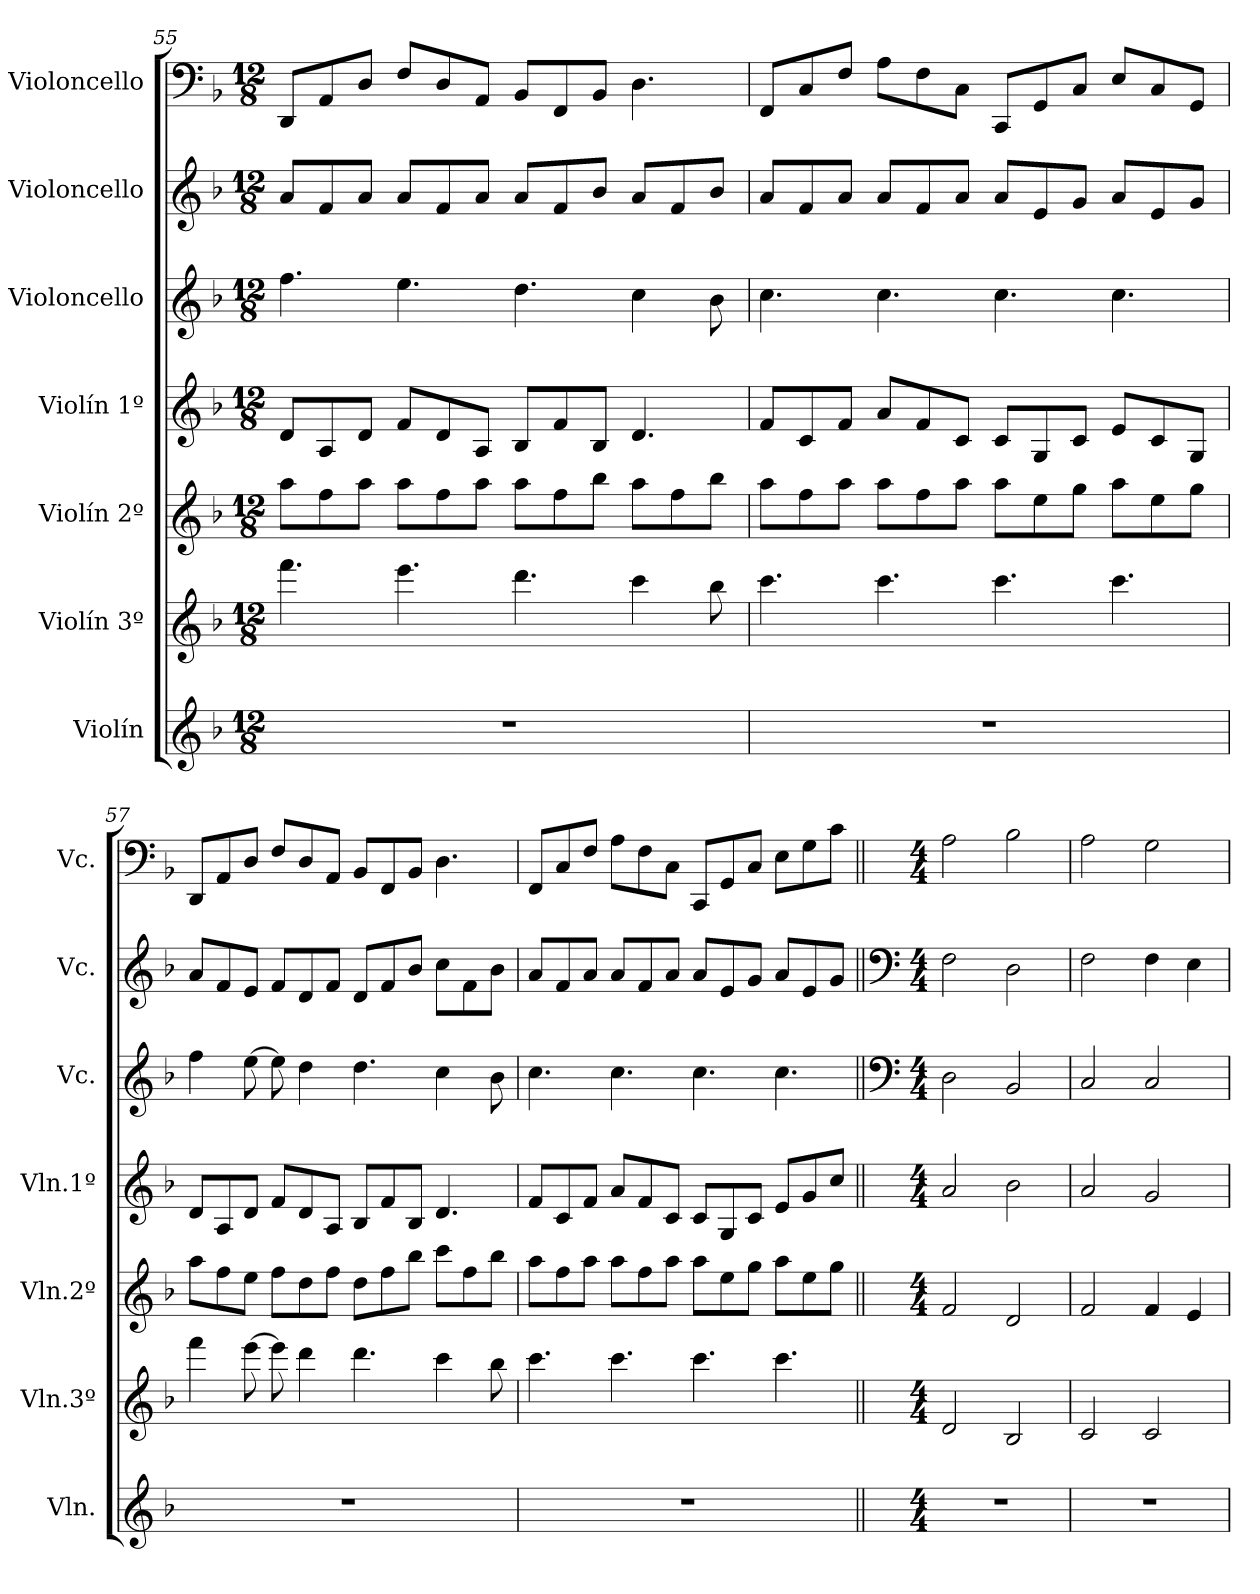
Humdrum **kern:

**kern	**kern	**kern	**kern	**kern	**kern	**kern
*part7	*part6	*part5	*part4	*part3	*part2	*part1
*staff7	*staff6	*staff5	*staff4	*staff3	*staff2	*staff1
*I"Violín	*I"Violín 3º	*I"Violín 2º	*I"Violín 1º	*I"Violoncello	*I"Violoncello	*I"Violoncello
*I'Vln.	*I'Vln.3º	*I'Vln.2º	*I'Vln.1º	*I'Vc.	*I'Vc.	*I'Vc.
*clefG2	*clefG2	*clefG2	*clefG2	*clefG2	*clefG2	*clefF4
*k[b-]	*k[b-]	*k[b-]	*k[b-]	*k[b-]	*k[b-]	*k[b-]
*M12/8	*M12/8	*M12/8	*M12/8	*M12/8	*M12/8	*M12/8
=55	=55	=55	=55	=55	=55	=55
1.r	4.fff\	8aa\L	8d/L	4.ff\	8a/L	8DD/L
.	.	8ff\	8A/	.	8f/	8AA/
.	.	8aa\J	8d/J	.	8a/J	8D/J
.	4.eee\	8aa\L	8f/L	4.ee\	8a/L	8F/L
.	.	8ff\	8d/	.	8f/	8D/
.	.	8aa\J	8A/J	.	8a/J	8AA/J
.	4.ddd\	8aa\L	8B-/L	4.dd\	8a/L	8BB-/L
.	.	8ff\	8f/	.	8f/	8FF/
.	.	8bb-\J	8B-/J	.	8b-/J	8BB-/J
.	4ccc\	8aa\L	4.d/	4cc\	8a/L	4.D\
.	.	8ff\	.	.	8f/	.
.	8bb-\	8bb-\J	.	8b-\	8b-/J	.
=56	=56	=56	=56	=56	=56	=56
1.r	4.ccc\	8aa\L	8f/L	4.cc\	8a/L	8FF/L
.	.	8ff\	8c/	.	8f/	8C/
.	.	8aa\J	8f/J	.	8a/J	8F/J
.	4.ccc\	8aa\L	8a/L	4.cc\	8a/L	8A\L
.	.	8ff\	8f/	.	8f/	8F\
.	.	8aa\J	8c/J	.	8a/J	8C\J
.	4.ccc\	8aa\L	8c/L	4.cc\	8a/L	8CC/L
.	.	8ee\	8G/	.	8e/	8GG/
.	.	8gg\J	8c/J	.	8g/J	8C/J
.	4.ccc\	8aa\L	8e/L	4.cc\	8a/L	8E/L
.	.	8ee\	8c/	.	8e/	8C/
.	.	8gg\J	8G/J	.	8g/J	8GG/J
!!LO:LB:g=z
=57	=57	=57	=57	=57	=57	=57
1.r	4fff\	8aa\L	8d/L	4ff\	8a/L	8DD/L
.	.	8ff\	8A/	.	8f/	8AA/
.	[8eee\	8ee\J	8d/J	[8ee\	8e/J	8D/J
.	8eee\]	8ff\L	8f/L	8ee\]	8f/L	8F/L
.	4ddd\	8dd\	8d/	4dd\	8d/	8D/
.	.	8ff\J	8A/J	.	8f/J	8AA/J
.	4.ddd\	8dd\L	8B-/L	4.dd\	8d/L	8BB-/L
.	.	8ff\	8f/	.	8f/	8FF/
.	.	8bb-\J	8B-/J	.	8b-/J	8BB-/J
.	4ccc\	8ccc\L	4.d/	4cc\	8cc\L	4.D\
.	.	8ff\	.	.	8f\	.
.	8bb-\	8bb-\J	.	8b-\	8b-\J	.
=58	=58	=58	=58	=58	=58	=58
1.r	4.ccc\	8aa\L	8f/L	4.cc\	8a/L	8FF/L
.	.	8ff\	8c/	.	8f/	8C/
.	.	8aa\J	8f/J	.	8a/J	8F/J
.	4.ccc\	8aa\L	8a/L	4.cc\	8a/L	8A\L
.	.	8ff\	8f/	.	8f/	8F\
.	.	8aa\J	8c/J	.	8a/J	8C\J
.	4.ccc\	8aa\L	8c/L	4.cc\	8a/L	8CC/L
.	.	8ee\	8G/	.	8e/	8GG/
.	.	8gg\J	8c/J	.	8g/J	8C/J
.	4.ccc\	8aa\L	8e/L	4.cc\	8a/L	8E\L
.	.	8ee\	8g/	.	8e/	8G\
.	.	8gg\J	8cc/J	.	8g/J	8c\J
=59||	=59||	=59||	=59||	=59||	=59||	=59||
*	*	*	*	*clefF4	*clefF4	*
*M4/4	*M4/4	*M4/4	*M4/4	*M4/4	*M4/4	*M4/4
*	*	*	*	*	*	*MM40
1r	2d/	2f/	2a/	2D\	2F\	2A\
.	2B-/	2d/	2b-\	2BB-/	2D\	2B-\
=60	=60	=60	=60	=60	=60	=60
1r	2c/	2f/	2a/	2C/	2F\	2A\
.	2c/	4f/	2g/	2C/	4F\	2G\
.	.	4e/	.	.	4E\	.
=	=	=	=	=	=	=
*-	*-	*-	*-	*-	*-	*-
